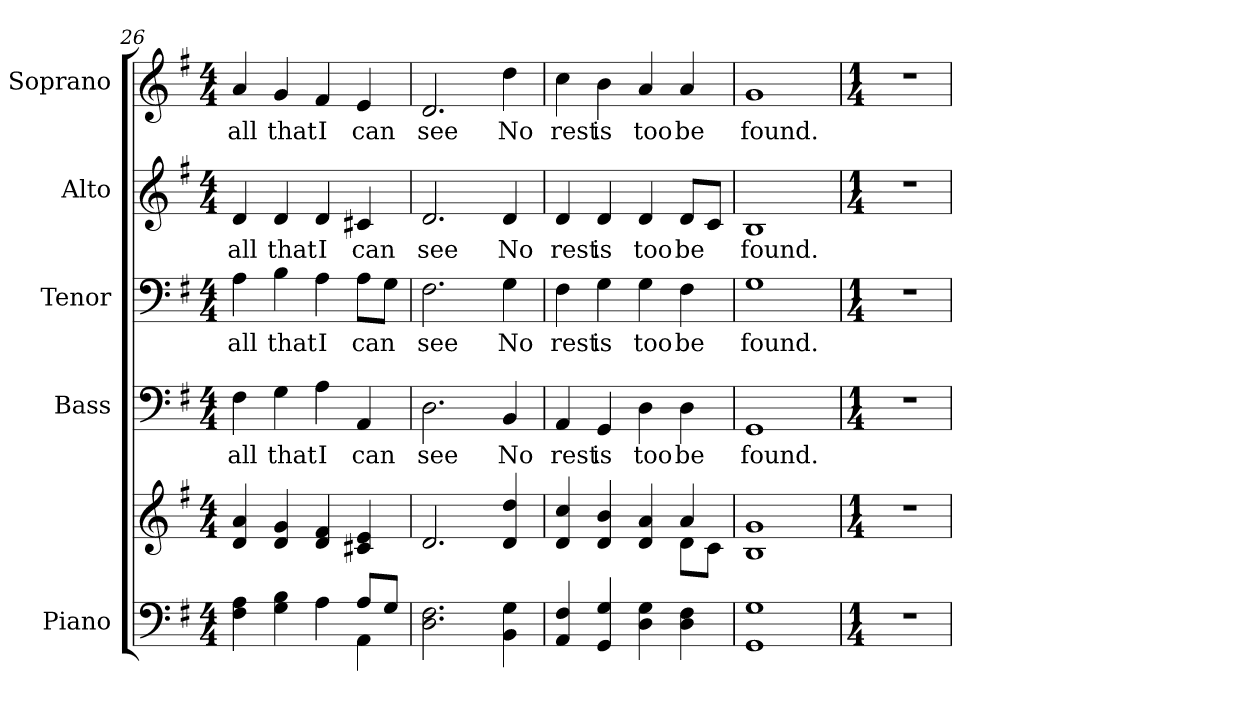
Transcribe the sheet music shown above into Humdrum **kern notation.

**kern	**kern	**kern	**text	**kern	**text	**kern	**text	**kern	**text
*part5	*part5	*part4	*part4	*part3	*part3	*part2	*part2	*part1	*part1
*staff6	*staff5	*staff4	*staff4	*staff3	*staff3	*staff2	*staff2	*staff1	*staff1
*I"Piano	*	*I"Bass	*	*I"Tenor	*	*I"Alto	*	*I"Soprano	*
*I'Pno.	*	*I'B.	*	*I'T.	*	*I'A.	*	*I'S.	*
*clefF4	*clefG2	*clefF4	*	*clefF4	*	*clefG2	*	*clefG2	*
*k[f#]	*k[f#]	*k[f#]	*	*k[f#]	*	*k[f#]	*	*k[f#]	*
*G:	*G:	*G:	*	*G:	*	*G:	*	*G:	*
*M4/4	*M4/4	*M4/4	*	*M4/4	*	*M4/4	*	*M4/4	*
=26	=26	=26	=26	=26	=26	=26	=26	=26	=26
*^	*	*	*	*	*	*	*	*	*
!	!	!	!	!LO:LY:b:color=#000000	!	!	!	!	!	!
!	!	!	!	!	!	!LO:LY:b:color=#000000	!	!	!	!
!	!	!	!	!	!	!	!	!LO:LY:b:color=#000000	!	!
!	!	!	!	!	!	!	!	!	!	!LO:LY:b:color=#000000
4F#i\ 4Ai	2ryy	4di/ 4ai	4F#i\	all	4Ai\	all	4di/	all	4ai/	all
!	!	!	!	!LO:LY:b:color=#000000	!	!	!	!	!	!
!	!	!	!	!	!	!LO:LY:b:color=#000000	!	!	!	!
!	!	!	!	!	!	!	!	!LO:LY:b:color=#000000	!	!
!	!	!	!	!	!	!	!	!	!	!LO:LY:b:color=#000000
4Gi\ 4Bi	.	4di/ 4gi	4Gi\	that	4Bi\	that	4di/	that	4gi/	that
!	!	!	!	!LO:LY:b:color=#000000	!	!	!	!	!	!
!	!	!	!	!	!	!LO:LY:b:color=#000000	!	!	!	!
!	!	!	!	!	!	!	!	!LO:LY:b:color=#000000	!	!
!	!	!	!	!	!	!	!	!	!	!LO:LY:b:color=#000000
4Ai\	4ryy	4di/ 4f#i	4Ai\	I	4Ai\	I	4di/	I	4f#i/	I
!	!	!	!	!LO:LY:b:color=#000000	!	!	!	!	!	!
!	!	!	!	!	!	!LO:LY:b:color=#000000	!	!	!	!
!	!	!	!	!	!	!	!	!LO:LY:b:color=#000000	!	!
!	!	!	!	!	!	!	!	!	!	!LO:LY:b:color=#000000
8Ai/L	4AAi\	4c#Xi/ 4ei	4AAi/	can	8Ai\L	can	4c#Xi/	can	4ei/	can
8Gi/J	.	.	.	.	8Gi\J	.	.	.	.	.
*v	*v	*	*	*	*	*	*	*	*	*
=27	=27	=27	=27	=27	=27	=27	=27	=27	=27
!	!	!	!LO:LY:b:color=#000000	!	!	!	!	!	!
!	!	!	!	!	!LO:LY:b:color=#000000	!	!	!	!
!	!	!	!	!	!	!	!LO:LY:b:color=#000000	!	!
!	!	!	!	!	!	!	!	!	!LO:LY:b:color=#000000
2.Di\ 2.F#i	2.di/	2.Di\	see	2.F#i\	see	2.di/	see	2.di/	see
!	!	!	!LO:LY:b:color=#000000	!	!	!	!	!	!
!	!	!	!	!	!LO:LY:b:color=#000000	!	!	!	!
!	!	!	!	!	!	!	!LO:LY:b:color=#000000	!	!
!	!	!	!	!	!	!	!	!	!LO:LY:b:color=#000000
4BBi\ 4Gi	4di/ 4ddi	4BBi/	No	4Gi\	No	4di/	No	4ddi\	No
!!LO:PB:g=z
=28	=28	=28	=28	=28	=28	=28	=28	=28	=28
*	*^	*	*	*	*	*	*	*	*
!	!	!	!	!LO:LY:b:color=#000000	!	!	!	!	!	!
!	!	!	!	!	!	!LO:LY:b:color=#000000	!	!	!	!
!	!	!	!	!	!	!	!	!LO:LY:b:color=#000000	!	!
!	!	!	!	!	!	!	!	!	!	!LO:LY:b:color=#000000
4AAi/ 4F#i	4di/ 4cci	2ryy	4AAi/	rest	4F#i\	rest	4di/	rest	4cci\	rest
!	!	!	!	!LO:LY:b:color=#000000	!	!	!	!	!	!
!	!	!	!	!	!	!LO:LY:b:color=#000000	!	!	!	!
!	!	!	!	!	!	!	!	!LO:LY:b:color=#000000	!	!
!	!	!	!	!	!	!	!	!	!	!LO:LY:b:color=#000000
4GGi/ 4Gi	4di/ 4bi	.	4GGi/	is	4Gi\	is	4di/	is	4bi\	is
!	!	!	!	!LO:LY:b:color=#000000	!	!	!	!	!	!
!	!	!	!	!	!	!LO:LY:b:color=#000000	!	!	!	!
!	!	!	!	!	!	!	!	!LO:LY:b:color=#000000	!	!
!	!	!	!	!	!	!	!	!	!	!LO:LY:b:color=#000000
4Di\ 4Gi	4di/ 4ai	4ryy	4Di\	too	4Gi\	too	4di/	too	4ai/	too
!	!	!	!	!LO:LY:b:color=#000000	!	!	!	!	!	!
!	!	!	!	!	!	!LO:LY:b:color=#000000	!	!	!	!
!	!	!	!	!	!	!	!	!LO:LY:b:color=#000000	!	!
!	!	!	!	!	!	!	!	!	!	!LO:LY:b:color=#000000
4Di\ 4F#i	4ai/	8di\L	4Di\	be	4F#i\	be	8di/L	be	4ai/	be
.	.	8ci\J	.	.	.	.	8ci/J	.	.	.
*	*v	*v	*	*	*	*	*	*	*	*
=29	=29	=29	=29	=29	=29	=29	=29	=29	=29
*	*^	*	*	*	*	*	*	*	*
!	!	!	!	!LO:LY:b:color=#000000	!	!	!	!	!	!
*	*v	*v	*	*	*	*	*	*	*	*
*	*^	*	*	*	*	*	*	*	*
!	!	!	!	!	!	!LO:LY:b:color=#000000	!	!	!	!
*	*v	*v	*	*	*	*	*	*	*	*
*	*^	*	*	*	*	*	*	*	*
!	!	!	!	!	!	!	!	!LO:LY:b:color=#000000	!	!
*	*v	*v	*	*	*	*	*	*	*	*
*	*^	*	*	*	*	*	*	*	*
!	!	!	!	!	!	!	!	!	!	!LO:LY:b:color=#000000
*	*v	*v	*	*	*	*	*	*	*	*
1GGi 1Gi	1Bi 1gi	1GGi	found.	1Gi	found.	1Bi	found.	1gi	found.
=30	=30	=30	=30	=30	=30	=30	=30	=30	=30
*M1/4	*M1/4	*M1/4	*	*M1/4	*	*M1/4	*	*M1/4	*
!LO:N:vis=1	!LO:N:vis=1	!LO:N:vis=1	!	!LO:N:vis=1	!	!LO:N:vis=1	!	!LO:N:vis=1	!
4r	4r	4r	.	4r	.	4r	.	4r	.
=	=	=	=	=	=	=	=	=	=
*-	*-	*-	*-	*-	*-	*-	*-	*-	*-
